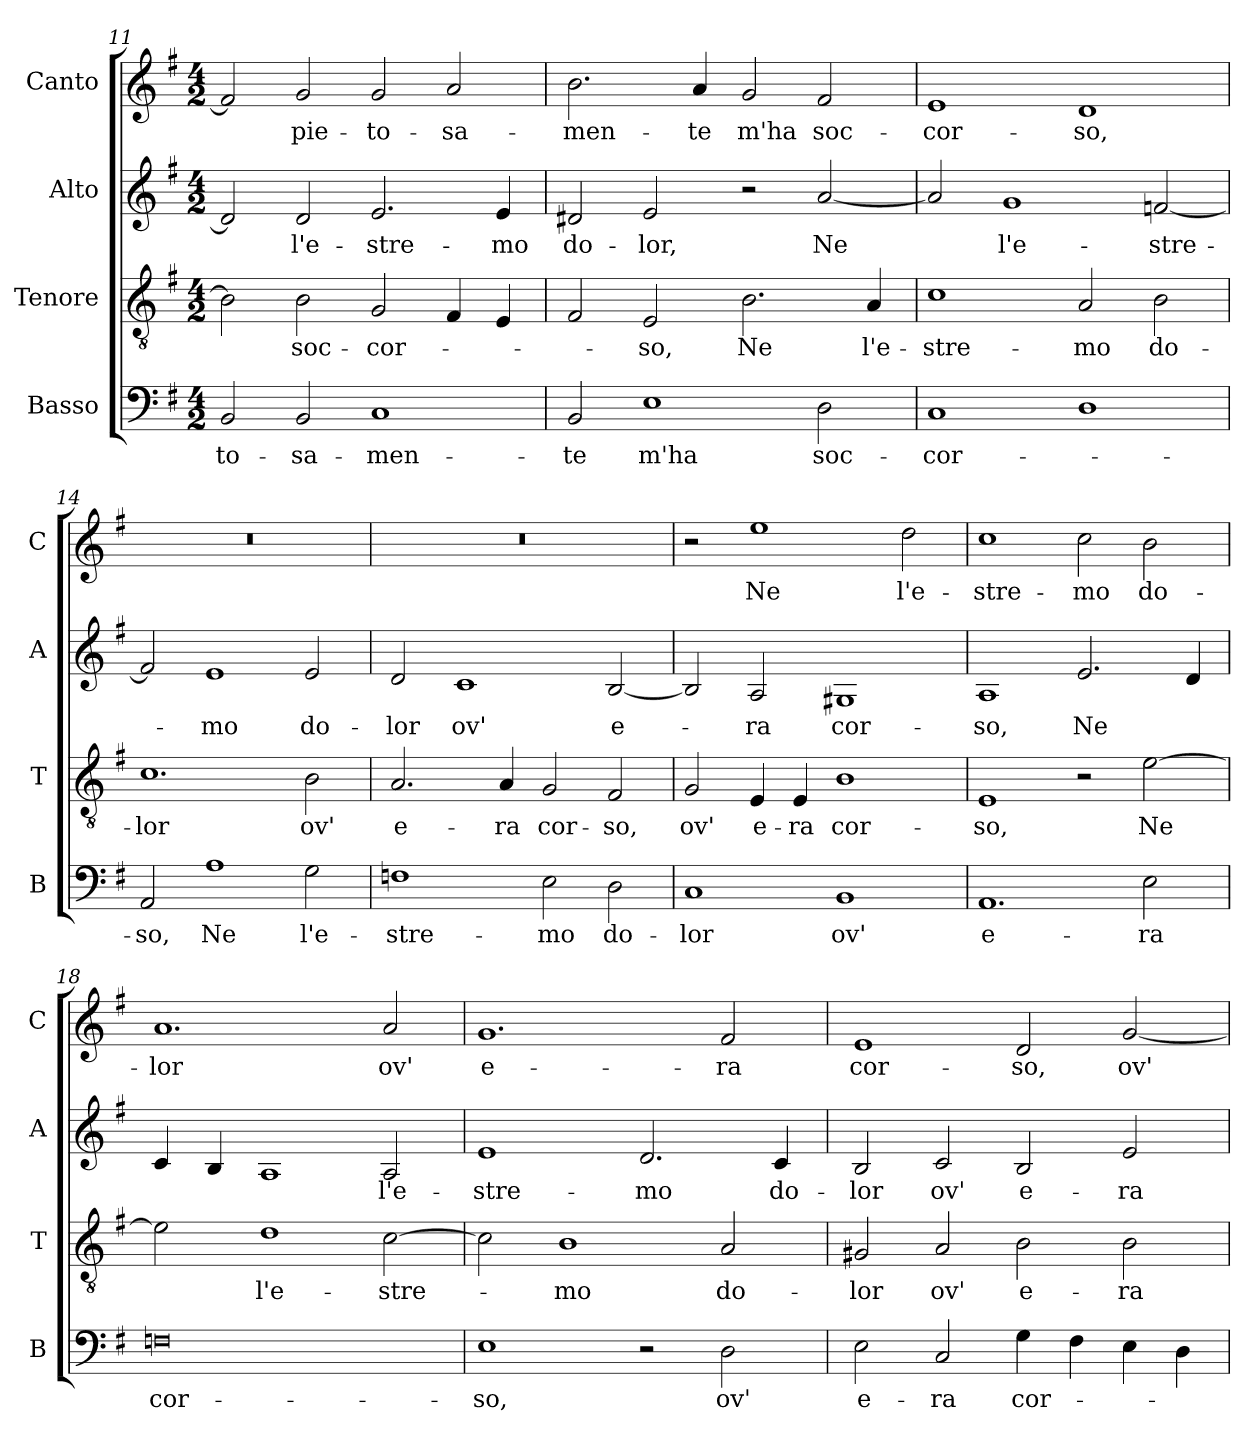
**kern	**text	**kern	**text	**kern	**text	**kern	**text
*part4	*part4	*part3	*part3	*part2	*part2	*part1	*part1
*staff4	*staff4	*staff3	*staff3	*staff2	*staff2	*staff1	*staff1
*I"Basso	*	*I"Tenore	*	*I"Alto	*	*I"Canto	*
*I'B	*	*I'T	*	*I'A	*	*I'C	*
*clefF4	*	*clefGv2	*	*clefG2	*	*clefG2	*
*k[f#]	*	*k[f#]	*	*k[f#]	*	*k[f#]	*
*G:	*	*G:	*	*G:	*	*G:	*
*M4/2	*	*M4/2	*	*M4/2	*	*M4/2	*
=11	=11	=11	=11	=11	=11	=11	=11
!	!LO:LY:b	!	!	!	!	!	!
2BB/	-to-	2B\]	.	2d/]	.	2f#/]	.
!	!LO:LY:b	!	!LO:LY:b	!	!LO:LY:b	!	!LO:LY:b
2BB/	-sa-	2B\	soc-	2d/	l'e-	2g/	pie-
!	!LO:LY:b	!	!LO:LY:b	!	!LO:LY:b	!	!LO:LY:b
1C	-men-	2G/	-cor-	2.e/	-stre-	2g/	-to-
!	!	!	!	!	!	!	!LO:LY:b
.	.	4F#/	.	.	.	2a/	-sa-
!	!	!	!	!	!LO:LY:b	!	!
.	.	4E/	.	4e/	-mo	.	.
=12	=12	=12	=12	=12	=12	=12	=12
!	!LO:LY:b	!	!	!	!LO:LY:b	!	!LO:LY:b
2BB/	-te	2F#/	.	2d#X/	do-	2.b\	-men-
!	!LO:LY:b	!	!LO:LY:b	!	!LO:LY:b	!	!
1E	m'ha	2E/	-so,	2e/	-lor,	.	.
!	!	!	!	!	!	!	!LO:LY:b
.	.	.	.	.	.	4a/	-te
!	!	!	!LO:LY:b	!	!	!	!LO:LY:b
.	.	2.B\	Ne	2r	.	2g/	m'ha
!	!LO:LY:b	!	!	!	!LO:LY:b	!	!LO:LY:b
2D\	soc-	.	.	[2a/	Ne	2f#/	soc-
!	!	!	!LO:LY:b	!	!	!	!
.	.	4A/	l'e-	.	.	.	.
!!LO:PB:g=z
=13	=13	=13	=13	=13	=13	=13	=13
!	!LO:LY:b	!	!LO:LY:b	!	!	!	!LO:LY:b
1C	-cor-	1c	-stre-	2a/]	.	1e	-cor-
!	!	!	!	!	!LO:LY:b	!	!
.	.	.	.	1g	l'e-	.	.
!	!	!	!LO:LY:b	!	!	!	!LO:LY:b
1D	.	2A/	-mo	.	.	1d	-so,
!	!	!	!LO:LY:b	!	!LO:LY:b	!	!
.	.	2B\	do-	[2fn/	-stre-	.	.
=14	=14	=14	=14	=14	=14	=14	=14
!	!LO:LY:b	!	!LO:LY:b	!	!	!	!
2AA/	-so,	1.c	-lor	2f/]	.	0r	.
!	!LO:LY:b	!	!	!	!LO:LY:b	!	!
1A	Ne	.	.	1e	-mo	.	.
!	!LO:LY:b	!	!LO:LY:b	!	!LO:LY:b	!	!
2G\	l'e-	2B\	ov'	2e/	do-	.	.
=15	=15	=15	=15	=15	=15	=15	=15
!	!LO:LY:b	!	!LO:LY:b	!	!LO:LY:b	!	!
1Fn	-stre-	2.A/	e-	2d/	-lor	0r	.
!	!	!	!	!	!LO:LY:b	!	!
.	.	.	.	1c	ov'	.	.
!	!	!	!LO:LY:b	!	!	!	!
.	.	4A/	-ra	.	.	.	.
!	!LO:LY:b	!	!LO:LY:b	!	!	!	!
2E\	-mo	2G/	cor-	.	.	.	.
!	!LO:LY:b	!	!LO:LY:b	!	!LO:LY:b	!	!
2D\	do-	2F#/	-so,	[2B/	e-	.	.
=16	=16	=16	=16	=16	=16	=16	=16
!	!LO:LY:b	!	!LO:LY:b	!	!	!	!
1C	-lor	2G/	ov'	2B/]	.	2r	.
!	!	!	!LO:LY:b	!	!LO:LY:b	!	!LO:LY:b
.	.	4E/	e-	2A/	-ra	1ee	Ne
!	!	!	!LO:LY:b	!	!	!	!
.	.	4E/	-ra	.	.	.	.
!	!LO:LY:b	!	!LO:LY:b	!	!LO:LY:b	!	!
1BB	ov'	1B	cor-	1G#X	cor-	.	.
!	!	!	!	!	!	!	!LO:LY:b
.	.	.	.	.	.	2dd\	l'e-
!!LO:LB:g=z
=17	=17	=17	=17	=17	=17	=17	=17
!	!LO:LY:b	!	!LO:LY:b	!	!LO:LY:b	!	!LO:LY:b
1.AA	e-	1E	-so,	1A	-so,	1cc	-stre-
!	!	!	!	!	!LO:LY:b	!	!LO:LY:b
.	.	2r	.	2.e/	Ne	2cc\	-mo
!	!LO:LY:b	!	!LO:LY:b	!	!	!	!LO:LY:b
2E\	-ra	[2e\	Ne	.	.	2b\	do-
.	.	.	.	4d/	.	.	.
=18	=18	=18	=18	=18	=18	=18	=18
!	!LO:LY:b	!	!	!	!	!	!LO:LY:b
0Fn	cor-	2e\]	.	4c/	.	1.a	-lor
.	.	.	.	4B/	.	.	.
!	!	!	!LO:LY:b	!	!	!	!
.	.	1d	l'e-	1A	.	.	.
!	!	!	!LO:LY:b	!	!LO:LY:b	!	!LO:LY:b
.	.	[2c\	-stre-	2A/	l'e-	2a/	ov'
=19	=19	=19	=19	=19	=19	=19	=19
!	!LO:LY:b	!	!	!	!LO:LY:b	!	!LO:LY:b
1E	-so,	2c\]	.	1e	-stre-	1.g	e-
!	!	!	!LO:LY:b	!	!	!	!
.	.	1B	-mo	.	.	.	.
!	!	!	!	!	!LO:LY:b	!	!
2r	.	.	.	2.d/	-mo	.	.
!	!LO:LY:b	!	!LO:LY:b	!	!	!	!LO:LY:b
2D\	ov'	2A/	do-	.	.	2f#/	-ra
!	!	!	!	!	!LO:LY:b	!	!
.	.	.	.	4c/	do-	.	.
=20	=20	=20	=20	=20	=20	=20	=20
!	!LO:LY:b	!	!LO:LY:b	!	!LO:LY:b	!	!LO:LY:b
2E\	e-	2G#X/	-lor	2B/	-lor	1e	cor-
!	!LO:LY:b	!	!LO:LY:b	!	!LO:LY:b	!	!
2C/	-ra	2A/	ov'	2c/	ov'	.	.
!	!LO:LY:b	!	!LO:LY:b	!	!LO:LY:b	!	!LO:LY:b
4G\	cor-	2B\	e-	2B/	e-	2d/	-so,
4F#\	.	.	.	.	.	.	.
!	!	!	!LO:LY:b	!	!LO:LY:b	!	!LO:LY:b
4E\	.	2B\	-ra	2e/	-ra	[2g/	ov'
4D\	.	.	.	.	.	.	.
=	=	=	=	=	=	=	=
*-	*-	*-	*-	*-	*-	*-	*-
